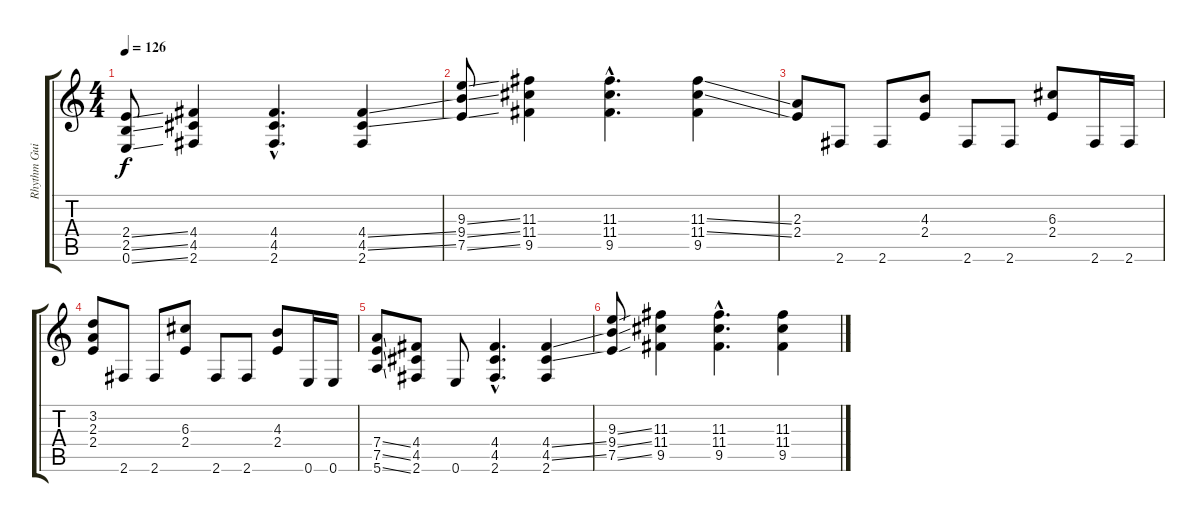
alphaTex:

\track ("Rhythm Guitar" "Rhythm Gui") {instrument overdrivenguitar}
\staff {score tabs}
\tuning (E4 B3 G3 D3 A2 E2) {hide}
\ts (4 4)
\tempo 126
\clef g2
\ks c
(2.4{ss} 2.5{ss} 0.6{ss}).8{dy f} (4.4 4.5 2.6).4 (4.4{hac} 4.5{hac} 2.6{hac}).4{d} (4.4{ss} 4.5{ss} 2.6).4 |
(9.3{ss} 9.4{ss} 7.5{ss}).8 (11.3 11.4 9.5).4 (11.3{hac} 11.4{hac} 9.5{hac}).4{d} (11.3{ss} 11.4{ss} 9.5).4 |
(2.3 2.4).8 2.6.8 2.6.8 (4.3 2.4).8 2.6.8 2.6.8 (6.3 2.4).8 2.6.16 2.6.16 |
(3.2 2.3 2.4).8 2.6.8 2.6.8 (6.3 2.4).8 2.6.8 2.6.8 (4.3 2.4).8 0.6.16 0.6.16 |
(7.4{ss} 7.5{ss} 5.6{ss}).8 (4.4 4.5 2.6).8 0.6.8 (4.4{hac} 4.5{hac} 2.6{hac}).4{d} (4.4{ss} 4.5{ss} 2.6).4 |
(9.3{ss} 9.4{ss} 7.5{ss}).8 (11.3 11.4 9.5).4 (11.3{hac} 11.4{hac} 9.5{hac}).4{d} (11.3 11.4 9.5).4
